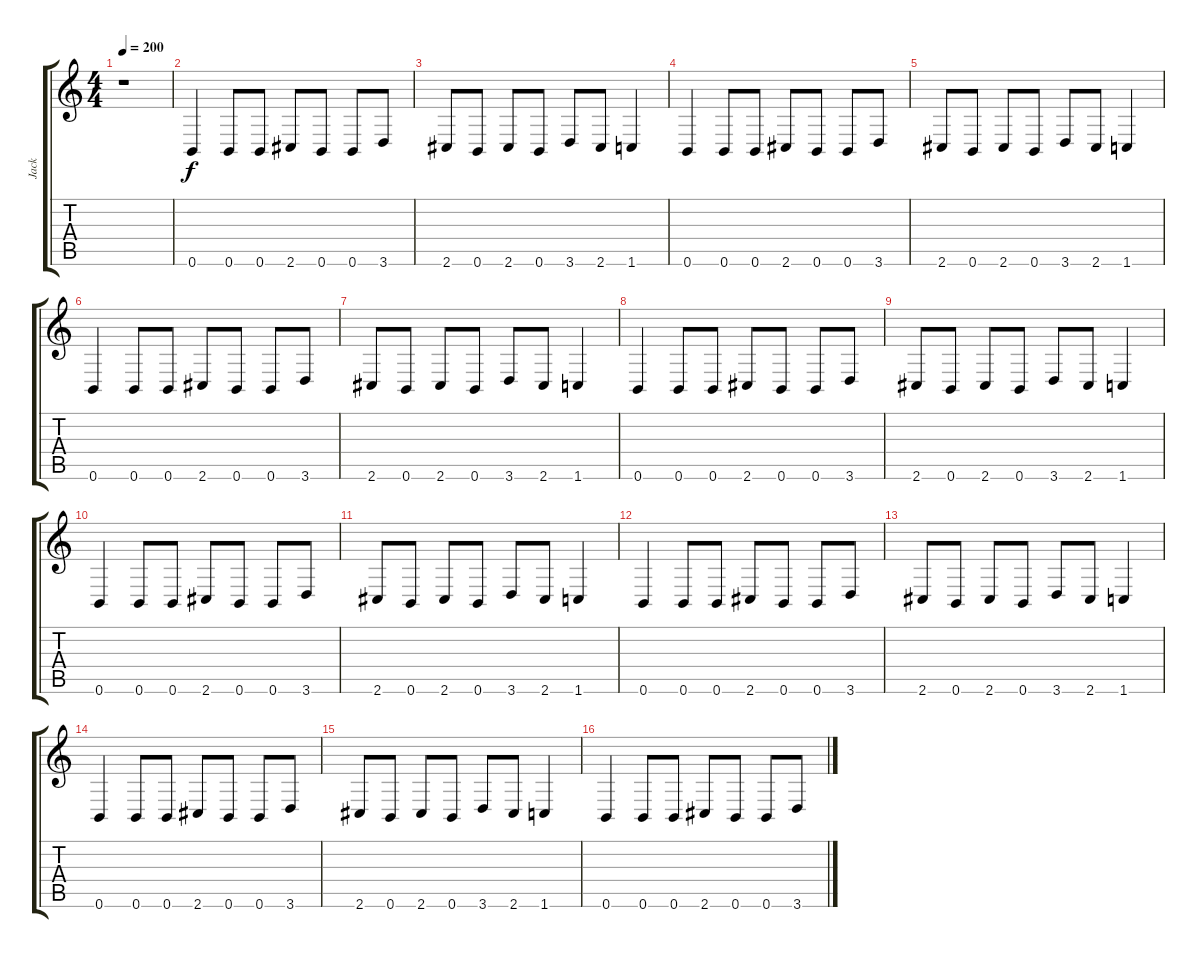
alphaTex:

\track ("Jack" "Jack") {instrument distortionguitar}
\staff {score tabs}
\tuning (Db4 Ab3 E3 B2 Gb2 B1) {hide}
\ts (4 4)
\tempo 200
\clef g2
\ks c
r.1{dy f instrument distortionguitar} |
0.6.4 0.6.8 0.6.8 2.6.8 0.6.8 0.6.8 3.6.8 |
2.6.8 0.6.8 2.6.8 0.6.8 3.6.8 2.6.8 1.6.4 |
0.6.4 0.6.8 0.6.8 2.6.8 0.6.8 0.6.8 3.6.8 |
2.6.8 0.6.8 2.6.8 0.6.8 3.6.8 2.6.8 1.6.4 |
0.6.4 0.6.8 0.6.8 2.6.8 0.6.8 0.6.8 3.6.8 |
2.6.8 0.6.8 2.6.8 0.6.8 3.6.8 2.6.8 1.6.4 |
0.6.4 0.6.8 0.6.8 2.6.8 0.6.8 0.6.8 3.6.8 |
2.6.8 0.6.8 2.6.8 0.6.8 3.6.8 2.6.8 1.6.4 |
0.6.4 0.6.8 0.6.8 2.6.8 0.6.8 0.6.8 3.6.8 |
2.6.8 0.6.8 2.6.8 0.6.8 3.6.8 2.6.8 1.6.4 |
0.6.4 0.6.8 0.6.8 2.6.8 0.6.8 0.6.8 3.6.8 |
2.6.8 0.6.8 2.6.8 0.6.8 3.6.8 2.6.8 1.6.4 |
0.6.4 0.6.8 0.6.8 2.6.8 0.6.8 0.6.8 3.6.8 |
2.6.8 0.6.8 2.6.8 0.6.8 3.6.8 2.6.8 1.6.4 |
0.6.4 0.6.8 0.6.8 2.6.8 0.6.8 0.6.8 3.6.8
